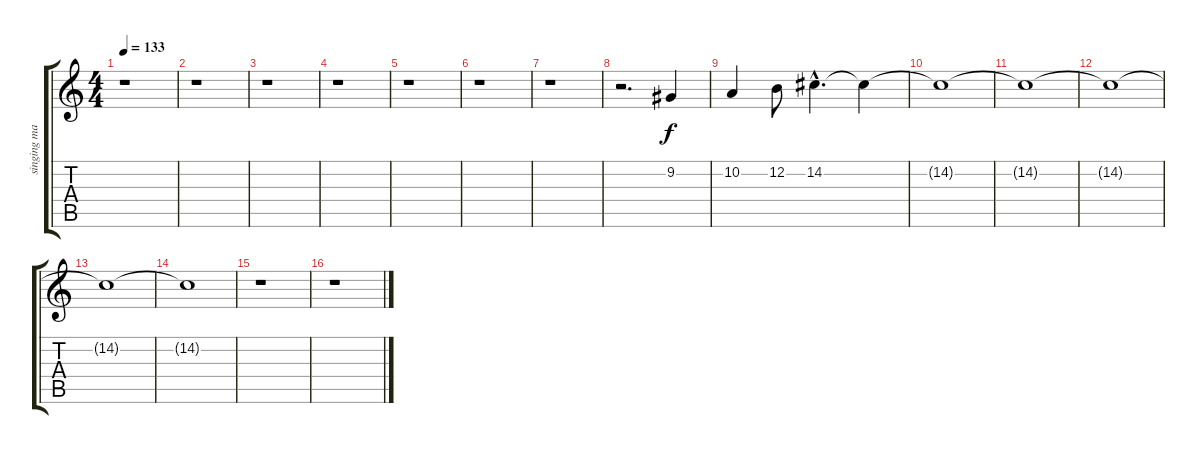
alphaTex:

\track ("singing man" "singing ma") {instrument lead6voice}
\staff {score tabs}
\tuning (E4 B3 G3 D3 A2 E2) {hide}
\ts (4 4)
\tempo 133
\clef g2
\ks c
r.1{dy f} |
r.1 |
r.1 |
r.1 |
r.1 |
r.1 |
r.1 |
r.2{d} 9.2.4 |
10.2.4 12.2.8 14.2{hac}.4{d} 14.2{t}.4 |
14.2{t}.1 |
14.2{t}.1 |
14.2{t}.1 |
14.2{t}.1 |
14.2{t}.1 |
r.1 |
r.1
